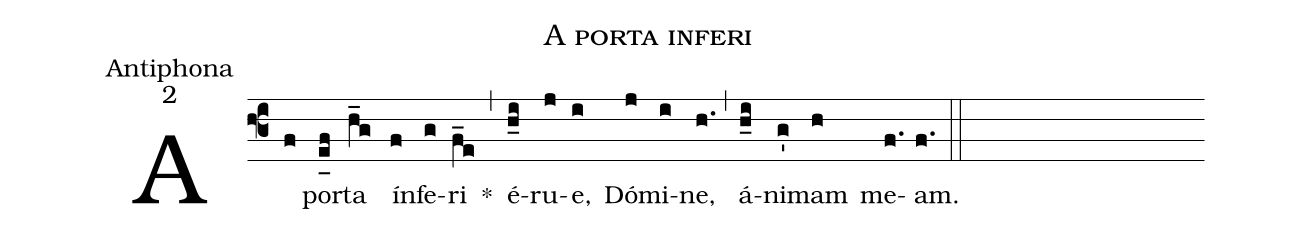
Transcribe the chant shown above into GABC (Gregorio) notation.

name:A porta inferi;
office-part:Antiphona;
mode:2;
%%
(f3) A(f) por(e_[uh:l]f)ta(h_g) ín(f)fe(g)ri(f_e) *(,) é(h_i)ru(j)e,(i) Dó(j)mi(i)ne,(h.) (,) á(h_i)ni(g')mam(h) me(f.)am.(f.) (::)
